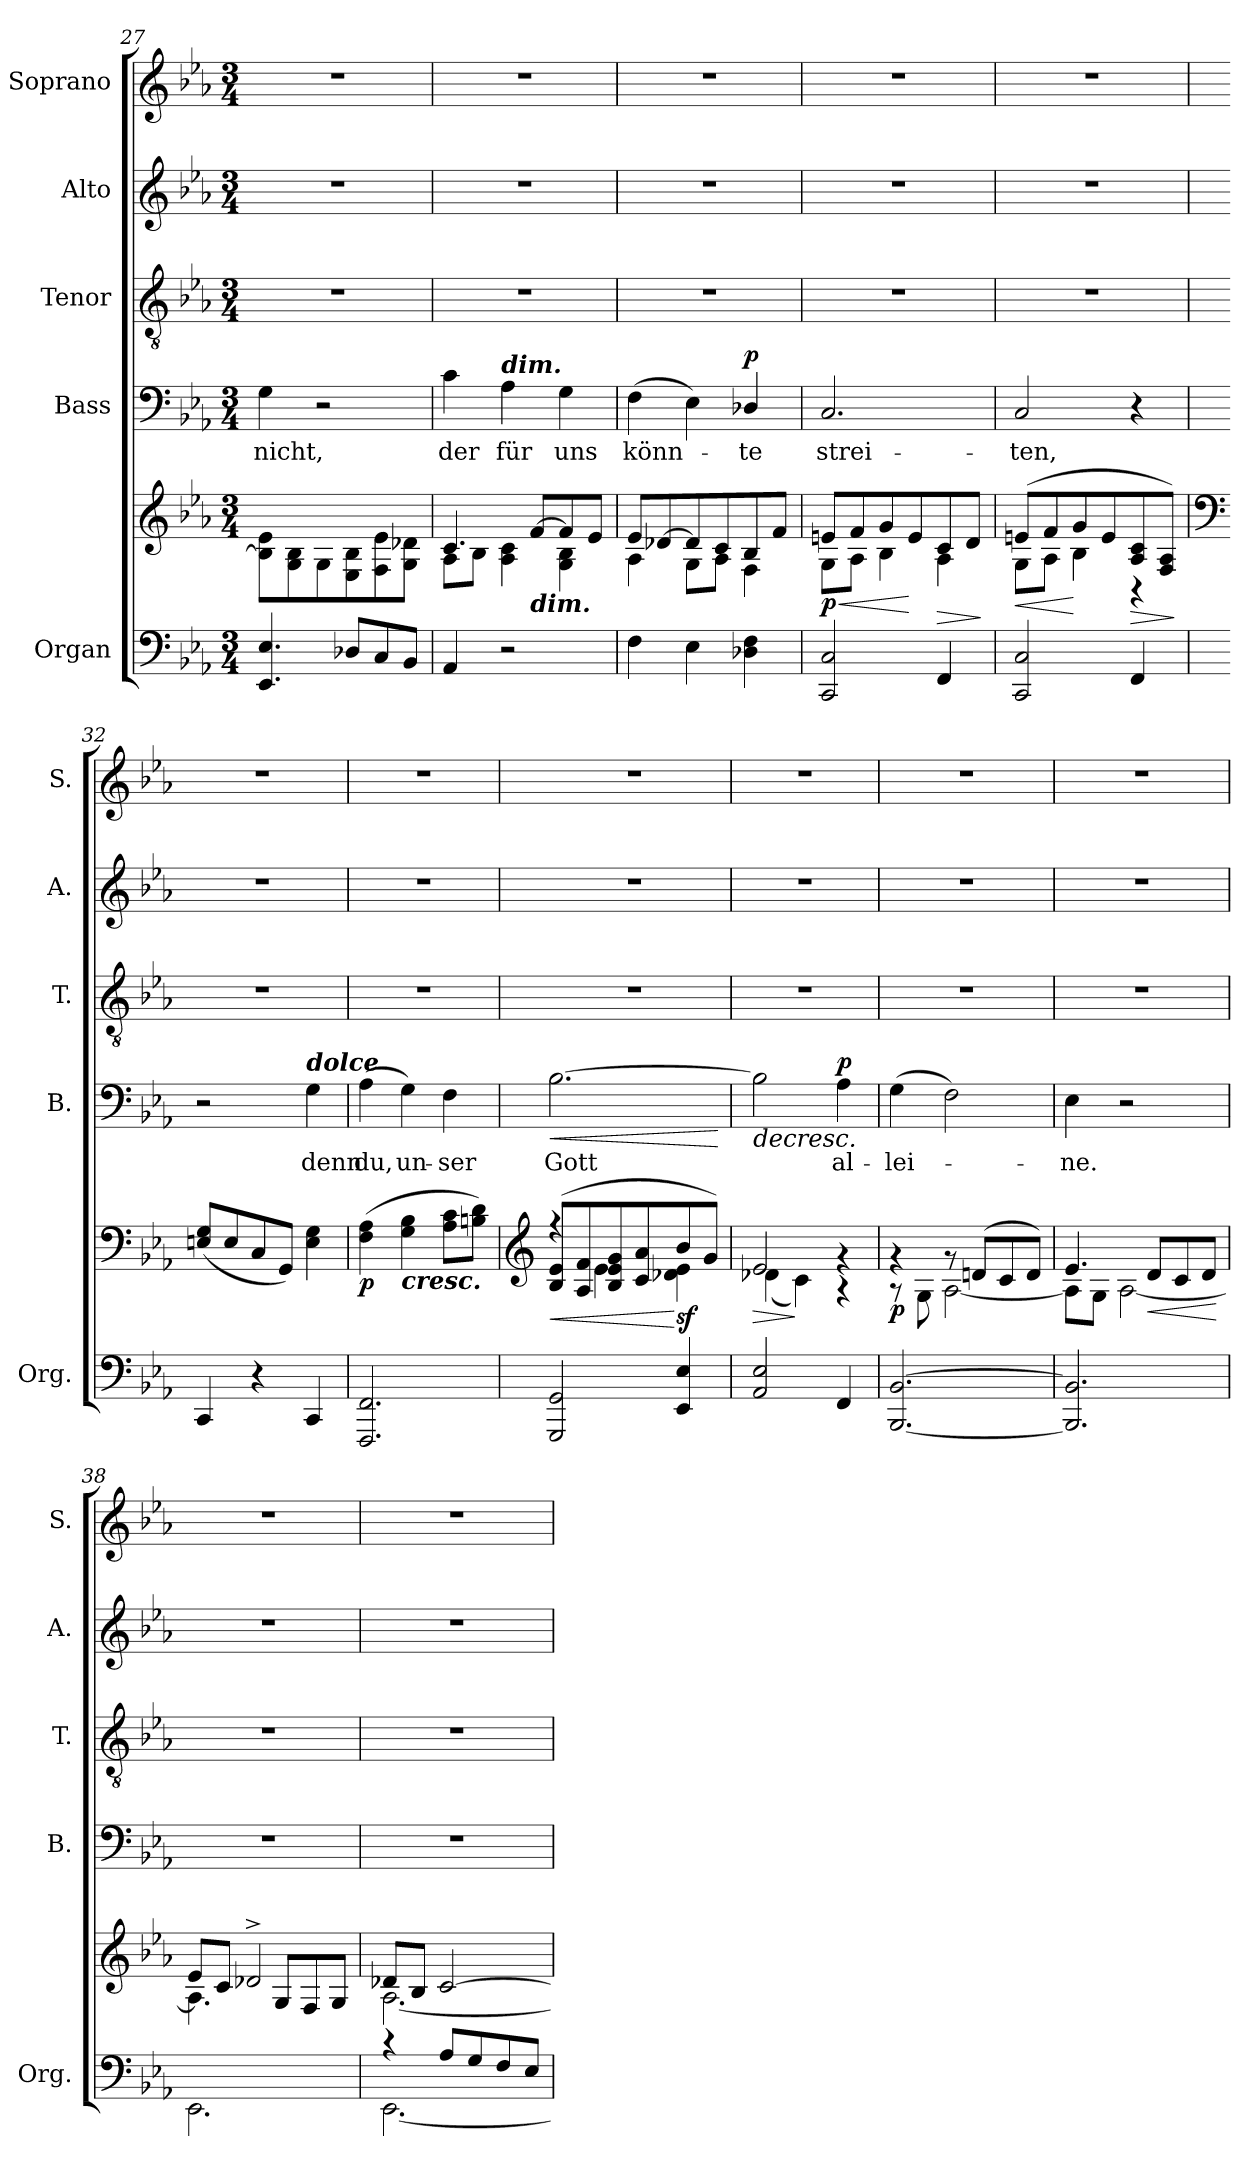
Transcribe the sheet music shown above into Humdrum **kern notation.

**kern	**kern	**dynam	**kern	**text	**dynam	**kern	**kern	**kern
*part5	*part5	*part5	*part4	*part4	*part4	*part3	*part2	*part1
*staff6	*staff5	*staff5/6	*staff4	*staff4	*staff4	*staff3	*staff2	*staff1
*I"Organ	*	*	*I"Bass	*	*	*I"Tenor	*I"Alto	*I"Soprano
*I'Org.	*	*	*I'B.	*	*	*I'T.	*I'A.	*I'S.
*clefF4	*clefG2	*	*clefF4	*	*	*clefGv2	*clefG2	*clefG2
*k[b-e-a-]	*k[b-e-a-]	*	*k[b-e-a-]	*	*	*k[b-e-a-]	*k[b-e-a-]	*k[b-e-a-]
*M3/4	*M3/4	*	*M3/4	*	*	*M3/4	*M3/4	*M3/4
=27	=27	=27	=27	=27	=27	=27	=27	=27
*	*^	*	*	*	*	*	*	*
!	!	!	!	!	!LO:LY:b	!	!	!	!
4.EE-/ 4.E-/	2.rgyy	8B-\] 8e-\L	.	4G\	nicht,	.	2.r	2.r	2.r
.	.	8G\ 8B-\	.	.	.	.	.	.	.
.	.	8G\	.	2r	.	.	.	.	.
8D-X/L	.	8E-\ 8B-\	.	.	.	.	.	.	.
8C/	.	8F\ 8e-\	.	.	.	.	.	.	.
8BB-/J	.	8G\ 8d-X\J	.	.	.	.	.	.	.
=28	=28	=28	=28	=28	=28	=28	=28	=28	=28
!	!	!	!	!	!LO:LY:b	!	!	!	!
4AA-/	4.c/	8A-\L	.	4c\	der	.	2.r	2.r	2.r
.	.	8B-\J	.	.	.	.	.	.	.
!	!	!	!	!LO:TX:a:Bi:t=dim.	!	!	!	!	!
!	!	!	!	!	!LO:LY:b	!	!	!	!
2r	.	4A-\ 4c\	.	4A-\	-für	.	.	.	.
!	!LO:TX:b:Bi:t=dim.	!	!	!	!	!	!	!	!
.	[8f/L	.	.	.	.	.	.	.	.
!	!	!	!	!	!LO:LY:b	!	!	!	!
.	8f/]	4G\ 4B-\	.	4G\	uns	.	.	.	.
.	8e-/J	.	.	.	.	.	.	.	.
!!LO:LB:g=z
=29	=29	=29	=29	=29	=29	=29	=29	=29	=29
!	!	!	!	!	!LO:LY:b	!	!	!	!
4F\	8e-/L	4A-\	.	(>4F\	könn-	.	2.r	2.r	2.r
.	[8d-X/	.	.	.	.	.	.	.	.
4E-\	8d-/]	8G\L	.	4E-\)	.	.	.	.	.
.	8c/	8A-\J	.	.	.	.	.	.	.
!	!	!	!	!	!LO:LY:b	!LO:DY:a	!	!	!
4D-X\ 4F\	8B-/	4F\	.	4D-X/	te	p	.	.	.
.	8f/J	.	.	.	.	.	.	.	.
=30	=30	=30	=30	=30	=30	=30	=30	=30	=30
!	!	!	!LO:HP:b	!	!LO:LY:b	!	!	!	!
!	!	!	!LO:DY:n=1:b	!	!	!	!	!	!
2CC/ 2C/	8en/L	8G\L	< p	2.C/	strei-	.	2.r	2.r	2.r
.	8f/	8A-\J	.	.	.	.	.	.	.
.	8g/	4B-\	.	.	.	.	.	.	.
.	8e/	.	[	.	.	.	.	.	.
!	!	!	!LO:HP:b	!	!	!	!	!	!
4FF/	8c/	4A-\	>	.	.	.	.	.	.
.	8d/J	.	.	.	.	.	.	.	.
*	*v	*v	*	*	*	*	*	*	*
.	.	]	.	.	.	.	.	.
=31	=31	=31	=31	=31	=31	=31	=31	=31
!	!	!LO:HP:b	!	!LO:LY:b	!	!	!	!
*	*^	*	*	*	*	*	*	*
2CC/ 2C/	(>8en/L	8G\L	<	2C/	-ten,	.	2.r	2.r	2.r
.	8f/	8A-\J	.	.	.	.	.	.	.
.	8g/	4B-\	[	.	.	.	.	.	.
.	8e/	.	.	.	.	.	.	.	.
!	!	!	!LO:HP:b	!	!	!	!	!	!
4FF/	8A-/ 8c/	4r	>	4r	.	.	.	.	.
.	8F/ 8A-/J)	.	.	.	.	.	.	.	.
*	*v	*v	*	*	*	*	*	*	*
.	.	]	.	.	.	.	.	.
=32	=32	=32	=32	=32	=32	=32	=32	=32
*	*clefF4	*	*	*	*	*	*	*
4CC/	(8En/ 8G/L	.	2r	.	.	2.r	2.r	2.r
.	8E/	.	.	.	.	.	.	.
4r	8C/	.	.	.	.	.	.	.
.	8GG/J)	.	.	.	.	.	.	.
!	!	!	!LO:TX:a:Bi:t=dolce	!	!	!	!	!
!	!	!	!	!LO:LY:b	!	!	!	!
4CC/	4E\ 4G\	.	4G\	denn	.	.	.	.
=33	=33	=33	=33	=33	=33	=33	=33	=33
!	!	!LO:DY:b	!	!LO:LY:b	!	!	!	!
2.FFF/ 2.FF/	(>4F\ 4A-\	p	(>4A-\	du,	.	2.r	2.r	2.r
!	!LO:TX:b:Bi:t=cresc.	!	!	!	!	!	!	!
!	!	!	!	!LO:LY:b	!	!	!	!
.	4G\ 4B-\	.	4G\)	un-	.	.	.	.
!	!	!	!	!LO:LY:b	!	!	!	!
.	8A-\ 8c\L	.	4F\	-ser	.	.	.	.
.	8Bn\ 8d\J)	.	.	.	.	.	.	.
!!LO:LB:g=z
=34	=34	=34	=34	=34	=34	=34	=34	=34
*	*clefG2	*	*	*	*	*	*	*
!	!	!LO:HP:b	!	!LO:LY:b	!LO:HP:b	!	!	!
*	*^	*	*	*	*	*	*	*
2GGG/ 2GG/	(>8B-/ 8e-/L	4rff	<	[2.B-\	Gott	<	2.r	2.r	2.r
.	8A-/ 8f/	.	.	.	.	.	.	.	.
.	8B-/ 8e-/ 8g/	4e-\	.	.	.	.	.	.	.
.	8c/ 8a-/	.	.	.	.	.	.	.	.
!	!	!	!LO:DY:n=1:b	!	!	!	!	!	!
4EE-/ 4E-/	8b-/	4d-X\ 4e-\	[ sf	.	.	.	.	.	.
.	8g/J)	.	.	.	.	.	.	.	.
*	*v	*v	*	*	*	*	*	*	*
.	.	.	.	.	[	.	.	.
=35	=35	=35	=35	=35	=35	=35	=35	=35
!	!	!LO:HP:b	!	!	!LO:HP:b	!	!	!
*	*^	*	*	*	*	*	*	*
2AA-/ 2E-/	2e-/	(4d-X\	>	2B-\]	.	>	2.r	2.r	2.r
.	.	4c\)	]	.	.	.	.	.	.
!	!	!	!	!	!LO:LY:b	!LO:DY:a	!	!	!
4FF/	4rg	4r	.	4A-\	al-	p	.	.	.
*	*v	*v	*	*	*	*	*	*	*
.	.	.	.	.	]	.	.	.
=36	=36	=36	=36	=36	=36	=36	=36	=36
*	*^	*	*	*	*	*	*	*
!	!	!	!LO:DY:b	!	!LO:LY:b	!	!	!	!
[2.BBB-/ [2.BB-/	4rg	8r	p	(>4G\	lei-	.	2.r	2.r	2.r
.	.	8G\	.	.	.	.	.	.	.
.	8rg	[2A-\	.	2F\)	.	.	.	.	.
.	(>8dn/L	.	.	.	.	.	.	.	.
.	8c/	.	.	.	.	.	.	.	.
.	8d/J)	.	.	.	.	.	.	.	.
=37	=37	=37	=37	=37	=37	=37	=37	=37	=37
!	!	!	!	!	!LO:LY:b	!	!	!	!
2.BBB-/] 2.BB-/]	4.e-/	8A-\L]	.	4E-\	ne.	.	2.r	2.r	2.r
.	.	8G\J	.	.	.	.	.	.	.
.	.	[2A-\	.	2r	.	.	.	.	.
!	!	!	!LO:HP:b	!	!	!	!	!	!
.	8d/L	.	<	.	.	.	.	.	.
.	8c/	.	.	.	.	.	.	.	.
.	8d/J	.	.	.	.	.	.	.	.
*	*v	*v	*	*	*	*	*	*	*
.	.	[	.	.	.	.	.	.
=38	=38	=38	=38	=38	=38	=38	=38	=38
*^	*^	*	*	*	*	*	*	*
2.rBByy	2.EE-\	8e-/L	4.A-\]	.	2.r	.	.	2.r	2.r	2.r
.	.	8c/J	.	.	.	.	.	.	.	.
.	.	2d-X^/	.	.	.	.	.	.	.	.
.	.	.	8G/L	.	.	.	.	.	.	.
.	.	.	8F/	.	.	.	.	.	.	.
.	.	.	8G/J	.	.	.	.	.	.	.
=39	=39	=39	=39	=39	=39	=39	=39	=39	=39	=39
4r	[2.EE-\	8d-X/L	[2.A-\	.	2.r	.	.	2.r	2.r	2.r
.	.	8B-/J	.	.	.	.	.	.	.	.
8A-/L	.	[2c/	.	.	.	.	.	.	.	.
8G/	.	.	.	.	.	.	.	.	.	.
8F/	.	.	.	.	.	.	.	.	.	.
8E-/J	.	.	.	.	.	.	.	.	.	.
*v	*v	*	*	*	*	*	*	*	*	*
*	*v	*v	*	*	*	*	*	*	*
=	=	=	=	=	=	=	=	=
*-	*-	*-	*-	*-	*-	*-	*-	*-
